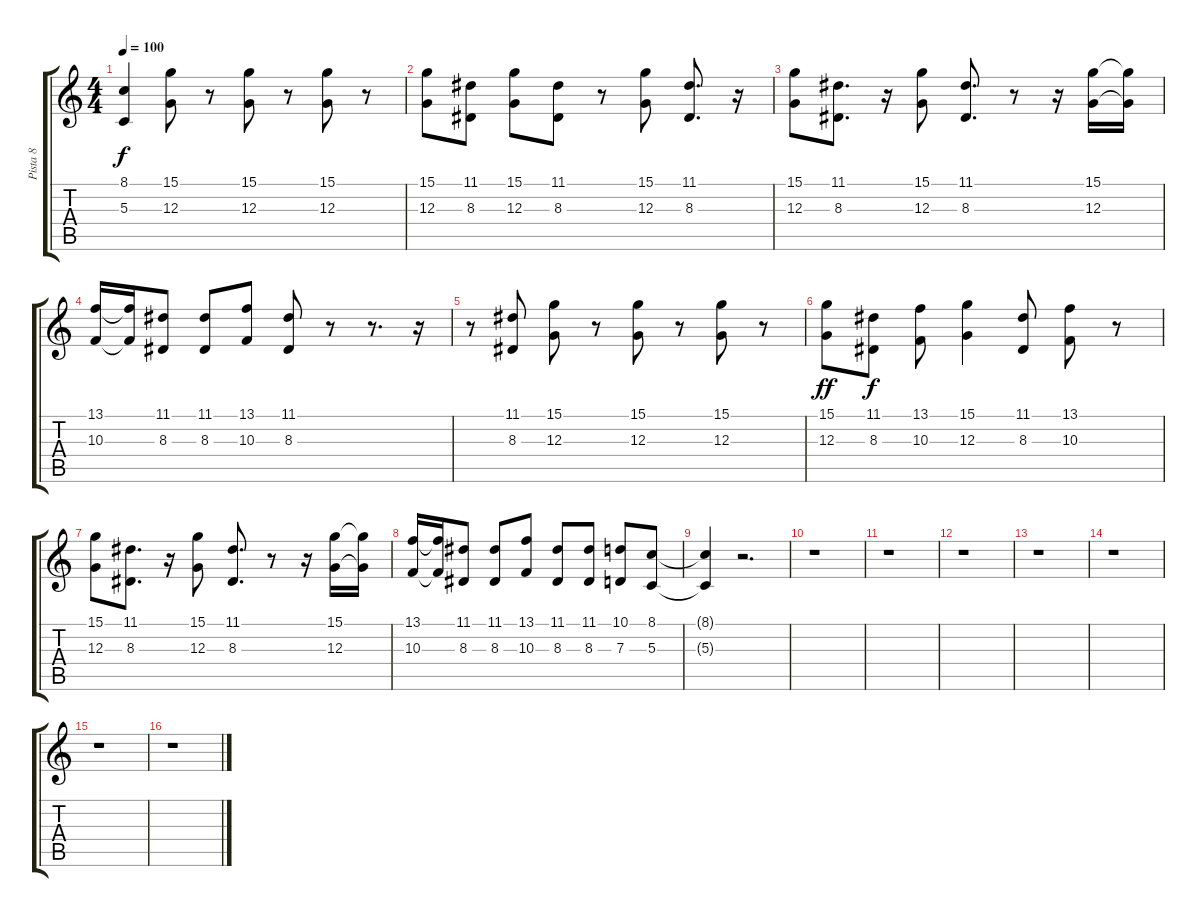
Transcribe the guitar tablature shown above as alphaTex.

\track ("Pista 8" "Pista 8") {instrument tremolostrings}
\staff {score tabs}
\tuning (E4 B3 G3 D3 A2 E2) {hide}
\ts (4 4)
\tempo 100
\clef g2
\ks c
(8.1{t} 5.3{t}).4{dy f} (15.1 12.3).8 r.8 (15.1 12.3).8 r.8 (15.1 12.3).8 r.8 |
(15.1 12.3).8 (11.1 8.3).8 (15.1 12.3).8 (11.1 8.3).8 r.8 (15.1 12.3).8 (11.1 8.3).8{d} r.16 |
(15.1 12.3).8 (11.1 8.3).8{d} r.16 (15.1 12.3).8 (11.1 8.3).8{d} r.8 r.16 (15.1 12.3).16 (15.1{t} 12.3{t}).16 |
(13.1 10.3).16 (13.1{t} 10.3{t}).16 (11.1 8.3).8 (11.1 8.3).8 (13.1 10.3).8 (11.1 8.3).8 r.8 r.8{d} r.16 |
r.8 (11.1 8.3).8 (15.1 12.3).8 r.8 (15.1 12.3).8 r.8 (15.1 12.3).8 r.8 |
(15.1 12.3).8{dy ff} (11.1 8.3).8{dy f} (13.1 10.3).8 (15.1 12.3).4 (11.1 8.3).8 (13.1 10.3).8 r.8 |
(15.1 12.3).8 (11.1 8.3).8{d} r.16 (15.1 12.3).8 (11.1 8.3).8{d} r.8 r.16 (15.1 12.3).16 (15.1{t} 12.3{t}).16 |
(13.1 10.3).16 (13.1{t} 10.3{t}).16 (11.1 8.3).8 (11.1 8.3).8 (13.1 10.3).8 (11.1 8.3).8 (11.1 8.3).8 (10.1 7.3).8 (8.1 5.3).8 |
(8.1{t} 5.3{t}).4 r.2{d} |
r.1 |
r.1 |
r.1 |
r.1 |
r.1 |
r.1 |
r.1
